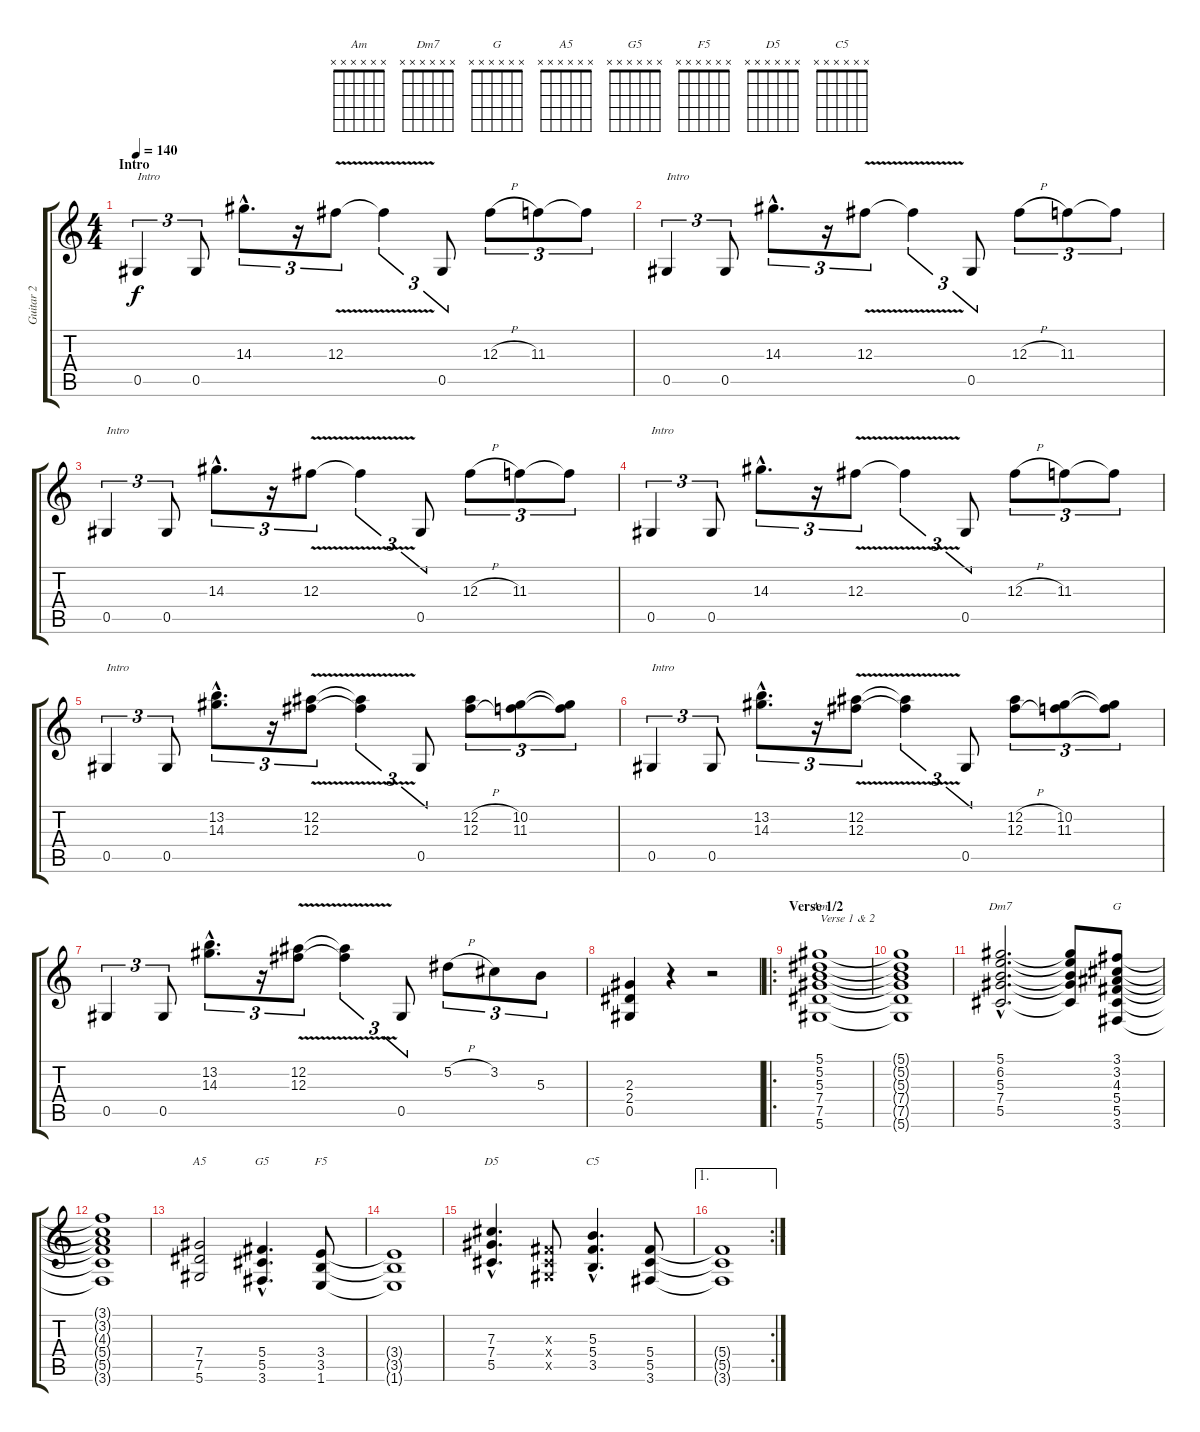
\track ("Guitar 2" "Guitar 2") {instrument distortionguitar}
\staff {score tabs}
\tuning (Eb4 Bb3 Gb3 Db3 Ab2 Eb2) {hide}
\chord ("Am" x x x x x x)
\chord ("Dm7" x x x x x x)
\chord ("G" x x x x x x)
\chord ("A5" x x x x x x)
\chord ("G5" x x x x x x)
\chord ("F5" x x x x x x)
\chord ("D5" x x x x x x)
\chord ("C5" x x x x x x)
\ts (4 4)
\section ("" "Intro")
\tempo 140
\clef g2
\ks c
0.5.4{tu (3 2) txt "Intro" dy f instrument distortionguitar} 0.5.8{tu (3 2)} 14.3{hac}.8{d tu (3 2)} r.16{tu (3 2)} 12.3{v}.8{tu (3 2)} 12.3{t}.4{tu (3 2)} 0.5.8{tu (3 2)} 12.3{h}.8{tu (3 2)} 11.3.8{tu (3 2)} 11.3{t}.8{tu (3 2)} |
0.5.4{tu (3 2) txt "Intro"} 0.5.8{tu (3 2)} 14.3{hac}.8{d tu (3 2)} r.16{tu (3 2)} 12.3{v}.8{tu (3 2)} 12.3{t}.4{tu (3 2)} 0.5.8{tu (3 2)} 12.3{h}.8{tu (3 2)} 11.3.8{tu (3 2)} 11.3{t}.8{tu (3 2)} |
0.5.4{tu (3 2) txt "Intro"} 0.5.8{tu (3 2)} 14.3{hac}.8{d tu (3 2)} r.16{tu (3 2)} 12.3{v}.8{tu (3 2)} 12.3{t}.4{tu (3 2)} 0.5.8{tu (3 2)} 12.3{h}.8{tu (3 2)} 11.3.8{tu (3 2)} 11.3{t}.8{tu (3 2)} |
0.5.4{tu (3 2) txt "Intro"} 0.5.8{tu (3 2)} 14.3{hac}.8{d tu (3 2)} r.16{tu (3 2)} 12.3{v}.8{tu (3 2)} 12.3{t}.4{tu (3 2)} 0.5.8{tu (3 2)} 12.3{h}.8{tu (3 2)} 11.3.8{tu (3 2)} 11.3{t}.8{tu (3 2)} |
0.5.4{tu (3 2) txt "Intro"} 0.5.8{tu (3 2)} (13.2{hac} 14.3{hac}).8{d tu (3 2)} r.16{tu (3 2)} (12.2{v} 12.3{v}).8{tu (3 2)} (12.2{t} 12.3{t}).4{tu (3 2)} 0.5.8{tu (3 2)} (12.2{h} 12.3{h}).8{tu (3 2)} (10.2 11.3).8{tu (3 2)} (10.2{t} 11.3{t}).8{tu (3 2)} |
0.5.4{tu (3 2) txt "Intro"} 0.5.8{tu (3 2)} (13.2{hac} 14.3{hac}).8{d tu (3 2)} r.16{tu (3 2)} (12.2{v} 12.3{v}).8{tu (3 2)} (12.2{t} 12.3{t}).4{tu (3 2)} 0.5.8{tu (3 2)} (12.2{h} 12.3{h}).8{tu (3 2)} (10.2 11.3).8{tu (3 2)} (10.2{t} 11.3{t}).8{tu (3 2)} |
0.5.4{tu (3 2)} 0.5.8{tu (3 2)} (13.2{hac} 14.3{hac}).8{d tu (3 2)} r.16{tu (3 2)} (12.2{v} 12.3{v}).8{tu (3 2)} (12.2{t} 12.3{t}).4{tu (3 2)} 0.5.8{tu (3 2)} 5.2{h}.8{tu (3 2)} 3.2.8{tu (3 2)} 5.3.8{tu (3 2)} |
(2.3 2.4 0.5).4 r.4 r.2 |
\ro
\section ("" "Verse 1/2")
(5.1 5.2 5.3 7.4 7.5 5.6).1{ch "Am" txt "Verse 1 & 2" volume 11 instrument overdrivenguitar} |
(5.1{t} 5.2{t} 5.3{t} 7.4{t} 7.5{t} 5.6{t}).1 |
(5.1{hac} 6.2{hac} 5.3{hac} 7.4{hac} 5.5{hac}).2{d ch "Dm7"} (5.1{t} 6.2{t} 5.3{t} 7.4{t} 5.5{t}).8 (3.1 3.2 4.3 5.4 5.5 3.6).8{ch "G"} |
(3.1{t} 3.2{t} 4.3{t} 5.4{t} 5.5{t} 3.6{t}).1 |
(7.4 7.5 5.6).2{ch "A5"} (5.4{hac} 5.5{hac} 3.6{hac}).4{d ch "G5"} (3.4 3.5 1.6).8{ch "F5"} |
(3.4{t} 3.5{t} 1.6{t}).1 |
(7.3{hac} 7.4{hac} 5.5{hac}).4{d ch "D5"} (0.3{x} 0.4{x} 0.5{x}).8 (5.3{hac} 5.4{hac} 3.5{hac}).4{d ch "C5"} (5.4 5.5 3.6).8 |
\ae 1
\rc 2
(5.4{t} 5.5{t} 3.6{t}).1
